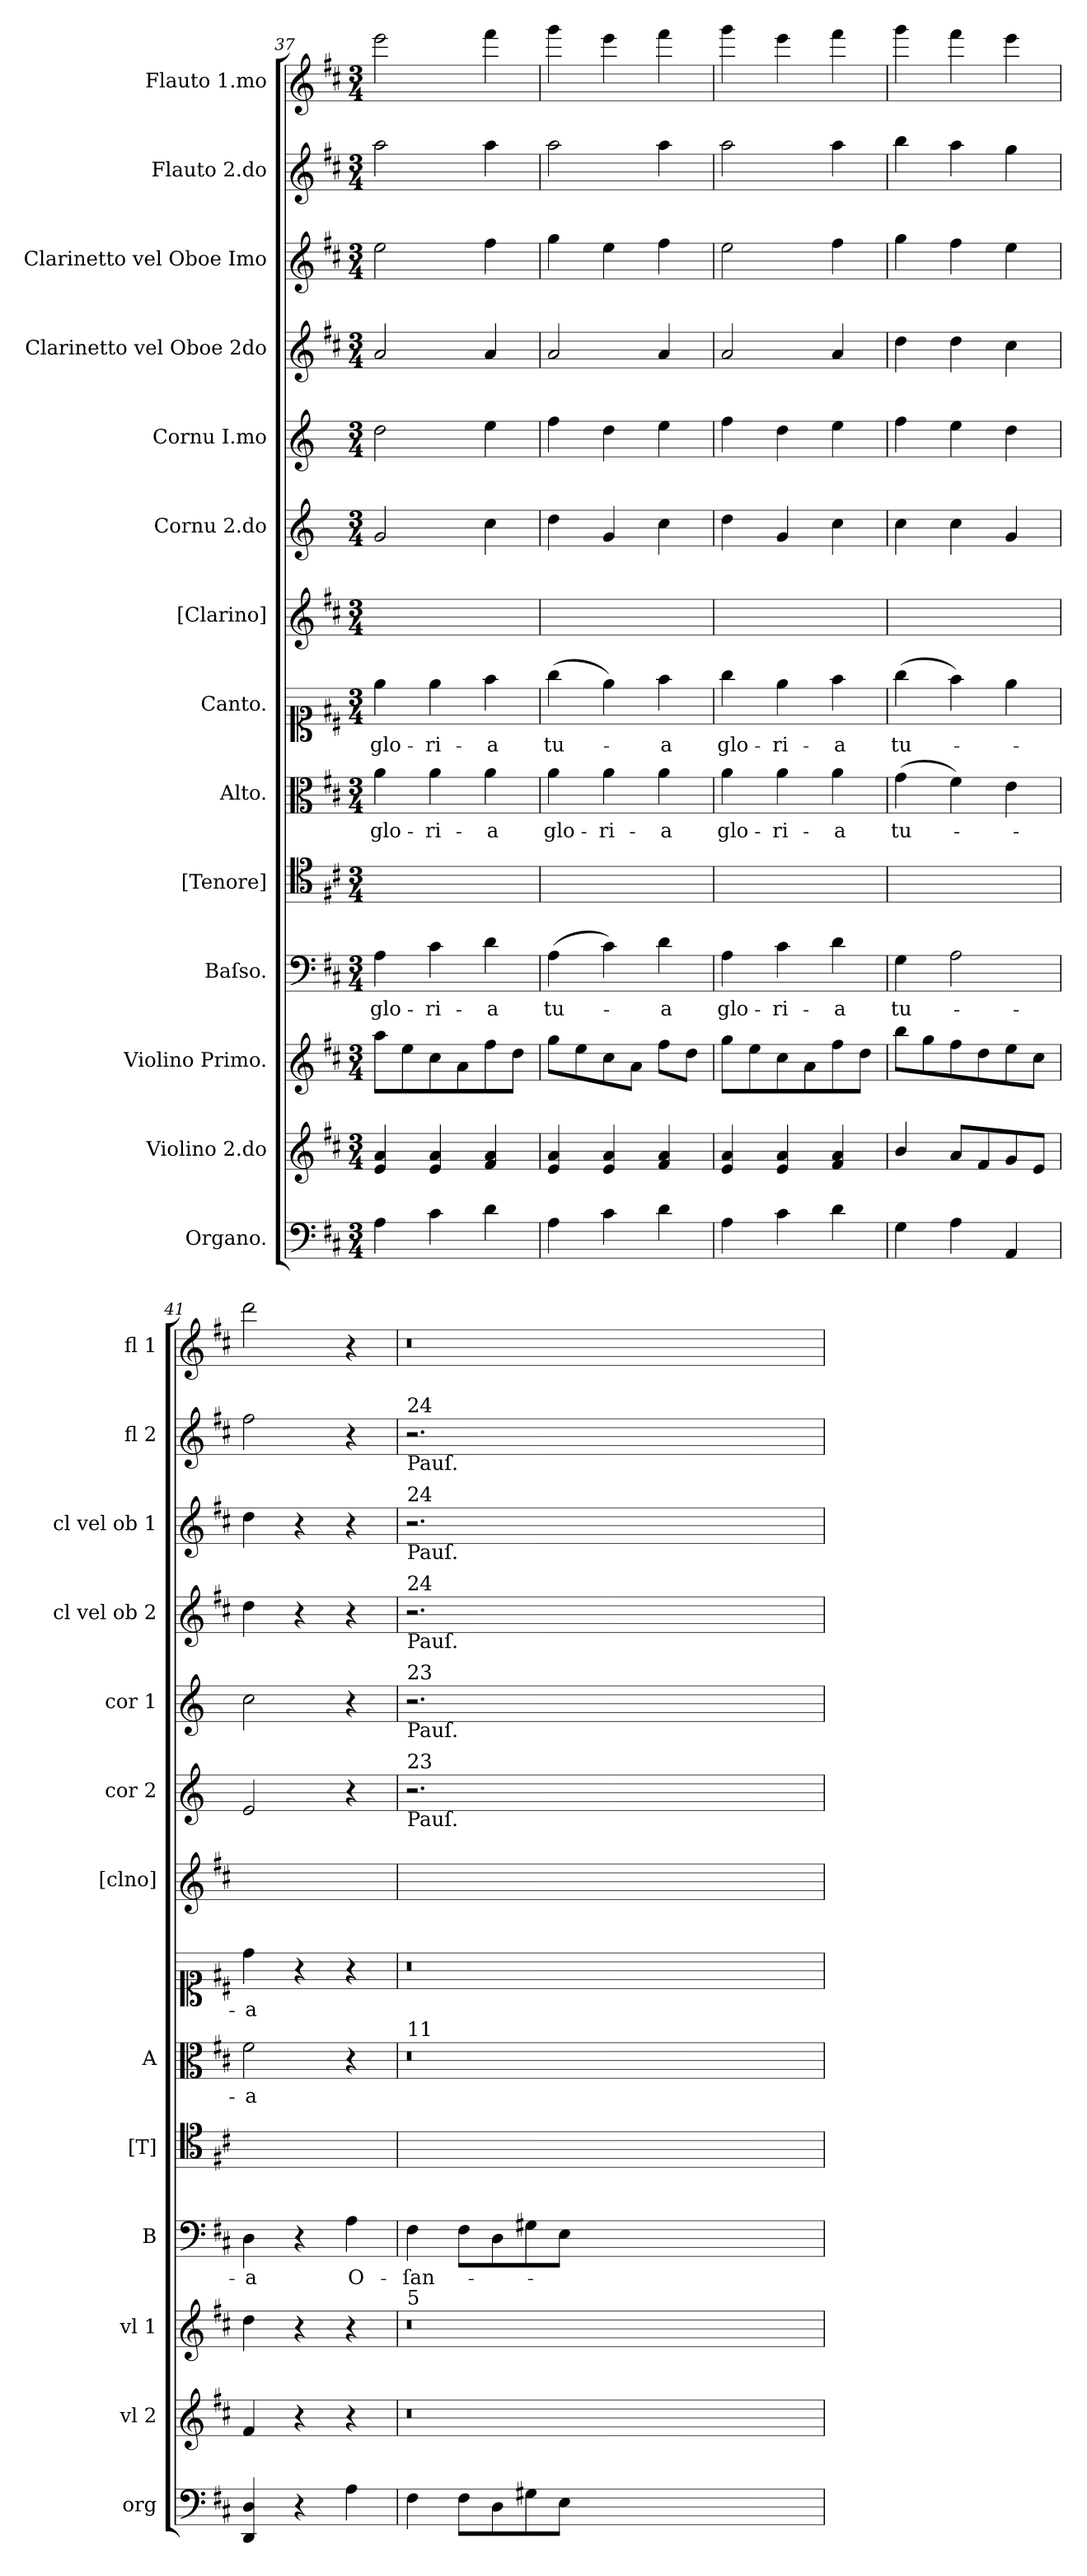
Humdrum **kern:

**kern	**kern	**kern	**kern	**text	**kern	**kern	**text	**kern	**text	**kern	**kern	**kern	**kern	**kern	**kern	**kern
*part14	*part13	*part12	*part11	*part11	*part10	*part9	*part9	*part8	*part8	*part7	*part6	*part5	*part4	*part3	*part2	*part1
*staff14	*staff13	*staff12	*staff11	*staff11	*staff10	*staff9	*staff9	*staff8	*staff8	*staff7	*staff6	*staff5	*staff4	*staff3	*staff2	*staff1
*I"Organo.	*I"Violino 2.do	*I"Violino Primo.	*I"Baſso.	*	*I"[Tenore]	*I"Alto.	*	*I"Canto.	*	*I"[Clarino]	*I"Cornu 2.do	*I"Cornu I.mo	*I"Clarinetto vel Oboe 2do	*I"Clarinetto vel Oboe Imo	*I"Flauto 2.do	*I"Flauto 1.mo
*I'org	*I'vl 2	*I'vl 1	*I'B	*	*I'[T]	*I'A	*	*	*	*I'[clno]	*I'cor 2	*I'cor 1	*I'cl vel ob 2	*I'cl vel ob 1	*I'fl 2	*I'fl 1
*clefF4	*clefG2	*clefG2	*clefF4	*	*clefC4	*clefC3	*	*clefC1	*	*clefG2	*clefG2	*clefG2	*clefG2	*clefG2	*clefG2	*clefG2
*	*	*	*	*	*	*	*	*	*	*	*ITrd6c10	*ITrd6c10	*	*	*	*
*k[f#c#]	*k[f#c#]	*k[f#c#]	*k[f#c#]	*	*k[f#c#]	*k[f#c#]	*	*k[f#c#]	*	*k[f#c#]	*k[f#c#]	*k[f#c#]	*k[f#c#]	*k[f#c#]	*k[f#c#]	*k[f#c#]
*D:	*D:	*D:	*D:	*	*D:	*D:	*	*D:	*	*D:	*	*	*D:	*D:	*D:	*D:
*M3/4	*M3/4	*M3/4	*M3/4	*	*M3/4	*M3/4	*	*M3/4	*	*M3/4	*M3/4	*M3/4	*M3/4	*M3/4	*M3/4	*M3/4
=37	=37	=37	=37	=37	=37	=37	=37	=37	=37	=37	=37	=37	=37	=37	=37	=37
4A\	4e/ 4a/	8aa\L	4A\	glo-	2.ryy	4a\	glo-	4ee\	glo-	2.ryy	2A/	2e\	2a/	2ee\	2aa\	2eee\
.	.	8ee\	.	.	.	.	.	.	.	.	.	.	.	.	.	.
4c#\	4e/ 4a/	8cc#\	4c#\	-ri-	.	4a\	-ri-	4ee\	-ri-	.	.	.	.	.	.	.
.	.	8a\	.	.	.	.	.	.	.	.	.	.	.	.	.	.
4d\	4f#/ 4a/	8ff#\	4d\	-a	.	4a\	-a	4ff#\	-a	.	4d\	4f#\	4a/	4ff#\	4aa\	4fff#\
.	.	8dd\J	.	.	.	.	.	.	.	.	.	.	.	.	.	.
=38	=38	=38	=38	=38	=38	=38	=38	=38	=38	=38	=38	=38	=38	=38	=38	=38
!	!	!	!	!	!	!	!LO:LY:i	!	!	!	!	!	!	!	!	!
4A\	4e/ 4a/	8gg\L	(4A\	tu-	2.ryy	4a\	glo-	(4gg\	tu-	2.ryy	4e\	4g\	2a/	4gg\	2aa\	4ggg\
.	.	8ee\	.	.	.	.	.	.	.	.	.	.	.	.	.	.
!	!	!	!	!	!	!	!LO:LY:i	!	!	!	!	!	!	!	!	!
4c#\	4e/ 4a/	8cc#\	4c#\)	.	.	4a\	-ri-	4ee\)	.	.	4A/	4e\	.	4ee\	.	4eee\
.	.	8a\J	.	.	.	.	.	.	.	.	.	.	.	.	.	.
!	!	!	!	!	!	!	!LO:LY:i	!	!	!	!	!	!	!	!	!
4d\	4f#/ 4a/	8ff#\L	4d\	-a	.	4a\	-a	4ff#\	-a	.	4d\	4f#\	4a/	4ff#\	4aa\	4fff#\
.	.	8dd\J	.	.	.	.	.	.	.	.	.	.	.	.	.	.
=39	=39	=39	=39	=39	=39	=39	=39	=39	=39	=39	=39	=39	=39	=39	=39	=39
!	!	!	!	!	!	!	!LO:LY:i	!	!	!	!	!	!	!	!	!
4A\	4e/ 4a/	8gg\L	4A\	glo-	2.ryy	4a\	glo-	4gg\	glo-	2.ryy	4e\	4g\	2a/	2ee\	2aa\	4ggg\
.	.	8ee\	.	.	.	.	.	.	.	.	.	.	.	.	.	.
!	!	!	!	!	!	!	!LO:LY:i	!	!	!	!	!	!	!	!	!
4c#\	4e/ 4a/	8cc#\	4c#\	-ri-	.	4a\	-ri-	4ee\	-ri-	.	4A/	4e\	.	.	.	4eee\
.	.	8a\	.	.	.	.	.	.	.	.	.	.	.	.	.	.
!	!	!	!	!	!	!	!LO:LY:i	!	!	!	!	!	!	!	!	!
4d\	4f#/ 4a/	8ff#\	4d\	-a	.	4a\	-a	4ff#\	-a	.	4d\	4f#\	4a/	4ff#\	4aa\	4fff#\
.	.	8dd\J	.	.	.	.	.	.	.	.	.	.	.	.	.	.
=40	=40	=40	=40	=40	=40	=40	=40	=40	=40	=40	=40	=40	=40	=40	=40	=40
4G\	4b/	8bb\L	4G\	tu-	2.ryy	(4g\	tu-	(4gg\	tu-	2.ryy	4d\	4g\	4dd\	4gg\	4bb\	4ggg\
.	.	8gg\	.	.	.	.	.	.	.	.	.	.	.	.	.	.
4A\	8a/L	8ff#\	2A\	.	.	4f#\)	.	4ff#\)	.	.	4d\	4f#\	4dd\	4ff#\	4aa\	4fff#\
.	8f#/	8dd\	.	.	.	.	.	.	.	.	.	.	.	.	.	.
4AA/	8g/	8ee\	.	.	.	4e\	.	4ee\	.	.	4A/	4e\	4cc#\	4ee\	4gg\	4eee\
.	8e/J	8cc#\J	.	.	.	.	.	.	.	.	.	.	.	.	.	.
=41	=41	=41	=41	=41	=41	=41	=41	=41	=41	=41	=41	=41	=41	=41	=41	=41
4DD/ 4D/	4f#/	4dd\	4D\	-a	2.ryy	2f#\	-a	4dd\	-a	2.ryy	2F#/	2d\	4dd\	4dd\	2ff#\	2ddd\
4r	4r	4r	4r	.	.	.	.	4r	.	.	.	.	4r	4r	.	.
4A\	4r	4r	4A\	O-	.	4r	.	4r	.	.	4r	4r	4r	4r	4r	4r
=42	=42	=42	=42	=42	=42	=42	=42	=42	=42	=42	=42	=42	=42	=42	=42	=42
!	!	!	!	!	!	!	!	!	!	!	!	!	!	!	!LO:TX:b:t=Pauſ.	!
!	!	!	!	!	!	!	!	!	!	!	!	!	!	!	!LO:TX:a:t=24	!
!	!	!	!	!	!	!	!	!	!	!	!	!	!	!LO:TX:a:t=24	!	!
!	!	!	!	!	!	!	!	!	!	!	!	!	!	!LO:TX:b:t=Pauſ.	!	!
!	!	!	!	!	!	!	!	!	!	!	!	!	!LO:TX:a:t=24	!	!	!
!	!	!	!	!	!	!	!	!	!	!	!	!	!LO:TX:b:t=Pauſ.	!	!	!
!	!	!	!	!	!	!	!	!	!	!	!	!LO:TX:b:t=Pauſ.	!	!	!	!
!	!	!	!	!	!	!	!	!	!	!	!	!LO:TX:a:t=23	!	!	!	!
!	!	!	!	!	!	!	!	!	!	!	!LO:TX:b:t=Pauſ.	!	!	!	!	!
!	!	!	!	!	!	!	!	!	!	!	!LO:TX:a:t=23	!	!	!	!	!
!	!	!	!	!	!	!LO:TX:a:t=11	!	!	!	!	!	!	!	!	!	!
!	!	!LO:TX:a:t=5	!	!	!	!	!	!	!	!	!	!	!	!	!	!
4F#\	0.r	0.r	4F#\	-ſan-	2.ryy	0.r	.	0.r	.	2.ryy	2.r	2.r	2.r	2.r	2.r	0.r
8F#\L	.	.	8F#\L	.	.	.	.	.	.	.	.	.	.	.	.	.
8D\	.	.	8D\	.	.	.	.	.	.	.	.	.	.	.	.	.
8G#X\	.	.	8G#X\	.	.	.	.	.	.	.	.	.	.	.	.	.
8E\J	.	.	8E\J	.	.	.	.	.	.	.	.	.	.	.	.	.
0ryy	.	.	0ryy	.	0ryy	.	.	.	.	0ryy	0ryy	0ryy	0ryy	0ryy	0ryy	.
4ryy	.	.	4ryy	.	4ryy	.	.	.	.	4ryy	4ryy	4ryy	4ryy	4ryy	4ryy	.
=	=	=	=	=	=	=	=	=	=	=	=	=	=	=	=	=
*-	*-	*-	*-	*-	*-	*-	*-	*-	*-	*-	*-	*-	*-	*-	*-	*-
